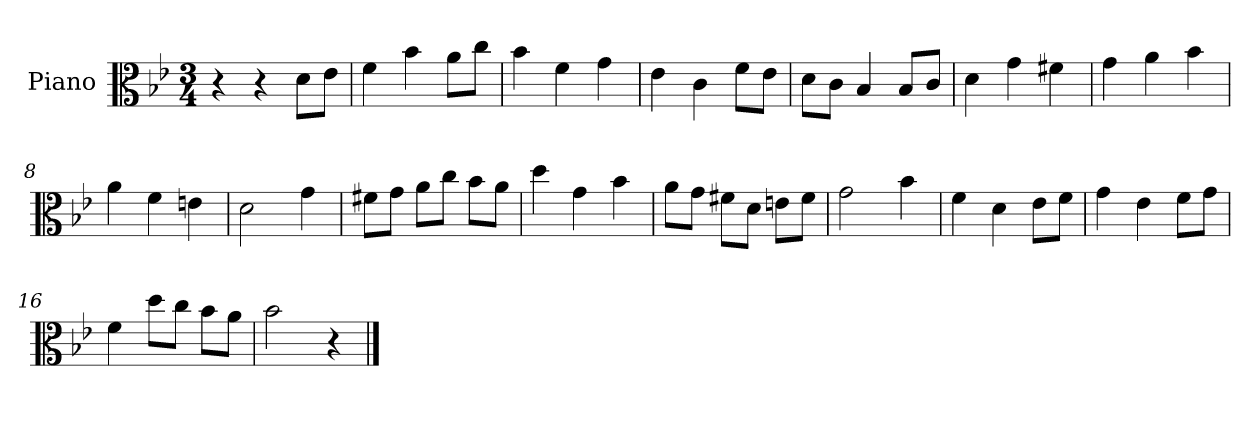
**kern
*part1
*staff1
*I"Piano
*I'Pno
*clefC3
*k[b-e-]
*M3/4
=1
4r
4r
8d\L
8e-\J
=2
4f\
4b-\
8a\L
8cc\J
=3
4b-\
4f\
4g\
=4
4e-\
4c\
8f\L
8e-\J
=5
8d\L
8c\J
4B-/
8B-/L
8c/J
=6
4d\
4g\
4f#X\
=7
4g\
4a\
4b-\
=8
4a\
4f\
4en\
=9
2d\
4g\
=10
8f#X\L
8g\J
8a\L
8cc\J
8b-\L
8a\J
=11
4dd\
4g\
4b-\
=12
8a\L
8g\J
8f#X\L
8d\J
8en\L
8f#\J
=13
2g\
4b-\
=14
4f\
4d\
8e-\L
8f\J
=15
4g\
4e-\
8f\L
8g\J
=16
4f\
8dd\L
8cc\J
8b-\L
8a\J
=17
2b-\
4r
==
*-
